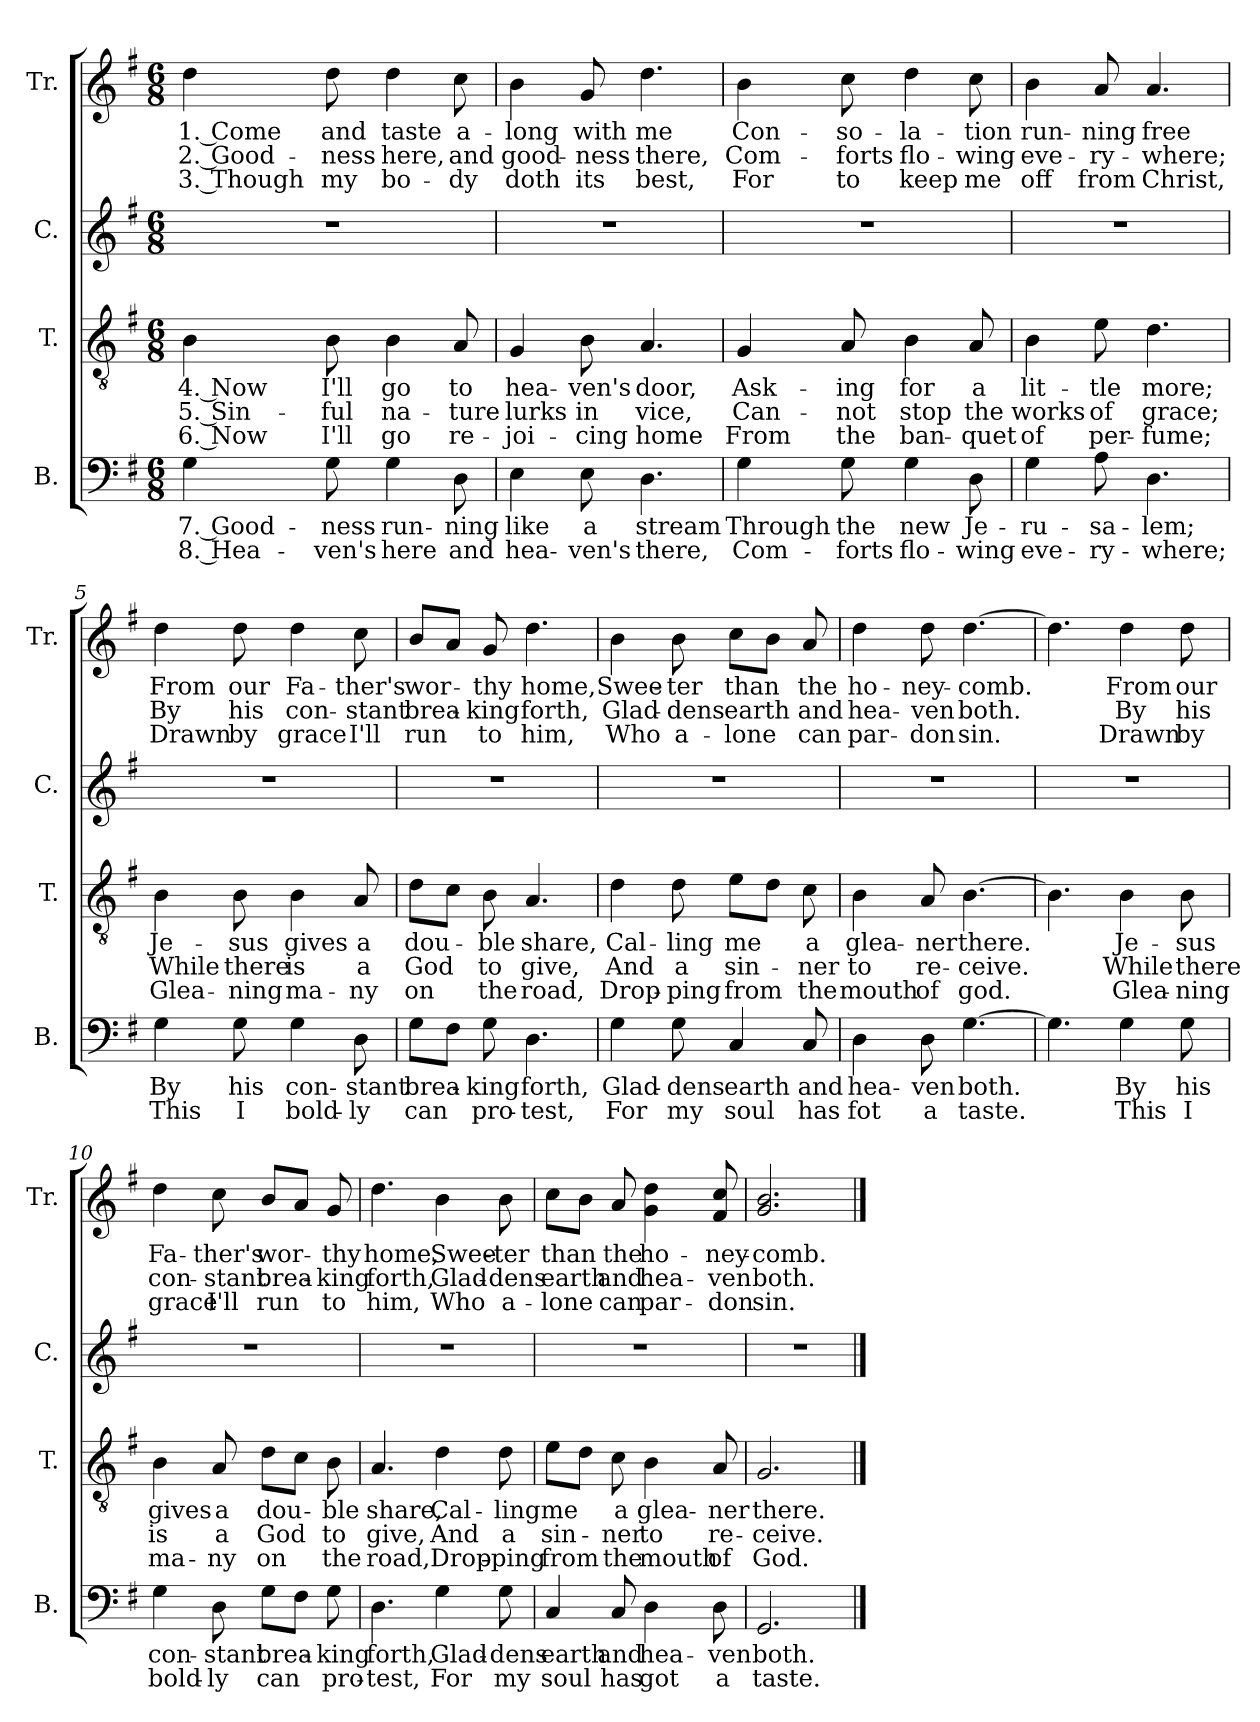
**kern	**text	**text	**kern	**text	**text	**text	**kern	**kern	**text	**text	**text
*part4	*part4	*part4	*part3	*part3	*part3	*part3	*part2	*part1	*part1	*part1	*part1
*staff4	*staff4	*staff4	*staff3	*staff3	*staff3	*staff3	*staff2	*staff1	*staff1	*staff1	*staff1
*I"B.	*	*	*I"T.	*	*	*	*I"C.	*I"Tr.	*	*	*
*I'B.	*	*	*I'T.	*	*	*	*I'C.	*I'Tr.	*	*	*
*clefF4	*	*	*clefGv2	*	*	*	*clefG2	*clefG2	*	*	*
*k[f#]	*	*	*k[f#]	*	*	*	*k[f#]	*k[f#]	*	*	*
*M6/8	*	*	*M6/8	*	*	*	*M6/8	*M6/8	*	*	*
*MM100	*	*	*MM100	*	*	*	*MM100	*MM100	*	*	*
=1	=1	=1	=1	=1	=1	=1	=1	=1	=1	=1	=1
4G\	7. Good-	8. Hea-	4B\	4. Now	5. Sin-	6. Now	2.r	4dd\	1. Come	2. Good-	3. Though
8G\	-ness	-ven's	8B\	I'll	-ful	I'll	.	8dd\	and	-ness	my
4G\	run-	here	4B\	go	na-	go	.	4dd\	taste	here,	bo-
8D\	-ning	and	8A/	to	-ture	re-	.	8cc\	a-	and	-dy
=2	=2	=2	=2	=2	=2	=2	=2	=2	=2	=2	=2
4E\	like	hea-	4G/	hea-	lurks	-joi-	2.r	4b\	-long	good-	doth
8E\	a	-ven's	8B\	-ven's	in	-cing	.	8g/	with	-ness	its
4.D\	stream	there,	4.A/	door,	vice,	home	.	4.dd\	me	there,	best,
=3	=3	=3	=3	=3	=3	=3	=3	=3	=3	=3	=3
4G\	Through	Com-	4G/	Ask-	Can-	From	2.r	4b\	Con-	Com-	For
8G\	the	-forts	8A/	-ing	-not	the	.	8cc\	-so-	-forts	to
4G\	new	flo-	4B\	for	stop	ban-	.	4dd\	-la-	flo-	keep
8D\	Je-	-wing	8A/	a	the	-quet	.	8cc\	-tion	-wing	me
=4	=4	=4	=4	=4	=4	=4	=4	=4	=4	=4	=4
4G\	-ru-	eve-	4B\	lit-	works	of	2.r	4b\	run-	eve-	off
8A\	-sa-	-ry-	8e\	-tle	of	per-	.	8a/	-ning	-ry-	from
4.D\	-lem;	-where;	4.d\	more;	grace;	-fume;	.	4.a/	free	-where;	Christ,
=5	=5	=5	=5	=5	=5	=5	=5	=5	=5	=5	=5
4G\	By	This	4B\	Je-	While	Glea-	2.r	4dd\	From	By	Drawn
8G\	his	I	8B\	-sus	there	-ning	.	8dd\	our	his	by
4G\	con-	bold-	4B\	gives	is	ma-	.	4dd\	Fa-	con-	grace
8D\	-stant	-ly	8A/	a	a	-ny	.	8cc\	-ther's	-stant	I'll
!!LO:LB:g=z
=6	=6	=6	=6	=6	=6	=6	=6	=6	=6	=6	=6
8G\L	brea-	can	8d\L	dou-	God	on	2.r	8b/L	wor-	brea-	run
8F#\J	.	.	8c\J	.	.	.	.	8a/J	.	.	.
8G\	-king	pro-	8B\	-ble	to	the	.	8g/	-thy	-king	to
4.D\	forth,	-test,	4.A/	share,	give,	road,	.	4.dd\	home,	forth,	him,
=7	=7	=7	=7	=7	=7	=7	=7	=7	=7	=7	=7
4G\	Glad-	For	4d\	Cal-	And	Drop-	2.r	4b\	Swee-	Glad-	Who
8G\	-dens	my	8d\	-ling	a	-ping	.	8b\	-ter	-dens	a-
4C/	earth	soul	8e\L	me	sin-	from	.	8cc\L	than	earth	-lone
.	.	.	8d\J	.	.	.	.	8b\J	.	.	.
8C/	and	has	8c\	a	-ner	the	.	8a/	the	and	can
=8	=8	=8	=8	=8	=8	=8	=8	=8	=8	=8	=8
4D\	hea-	fot	4B\	glea-	to	mouth	2.r	4dd\	ho-	hea-	par-
8D\	-ven	a	8A/	-ner	re-	of	.	8dd\	-ney-	-ven	-don
[4.G\	both.	taste.	[4.B\	there.	-ceive.	god.	.	[4.dd\	-comb.	both.	sin.
=9	=9	=9	=9	=9	=9	=9	=9	=9	=9	=9	=9
4.G\]	.	.	4.B\]	.	.	.	2.r	4.dd\]	.	.	.
4G\	By	This	4B\	Je-	While	Glea-	.	4dd\	From	By	Drawn
8G\	his	I	8B\	-sus	there	-ning	.	8dd\	our	his	by
=10	=10	=10	=10	=10	=10	=10	=10	=10	=10	=10	=10
4G\	con-	bold-	4B\	gives	is	ma-	2.r	4dd\	Fa-	con-	grace
8D\	-stant	-ly	8A/	a	a	-ny	.	8cc\	-ther's	-stant	I'll
8G\L	brea-	can	8d\L	dou-	God	on	.	8b/L	wor-	brea-	run
8F#\J	.	.	8c\J	.	.	.	.	8a/J	.	.	.
8G\	-king	pro-	8B\	-ble	to	the	.	8g/	-thy	-king	to
=11	=11	=11	=11	=11	=11	=11	=11	=11	=11	=11	=11
4.D\	forth,	-test,	4.A/	share,	give,	road,	2.r	4.dd\	home,	forth,	him,
4G\	Glad-	For	4d\	Cal-	And	Drop-	.	4b\	Swee-	Glad-	Who
8G\	-dens	my	8d\	-ling	a	-ping	.	8b\	-ter	-dens	a-
!!LO:LB:g=z
=12	=12	=12	=12	=12	=12	=12	=12	=12	=12	=12	=12
4C/	earth	soul	8e\L	me	sin-	from	2.r	8cc\L	than	earth	-lone
.	.	.	8d\J	.	.	.	.	8b\J	.	.	.
8C/	and	has	8c\	a	-ner	the	.	8a/	the	and	can
4D\	hea-	got	4B\	glea-	to	mouth	.	4g\ 4dd\	ho-	hea-	par-
8D\	-ven	a	8A/	-ner	re-	of	.	8f#/ 8cc/	-ney-	-ven	-don
=13	=13	=13	=13	=13	=13	=13	=13	=13	=13	=13	=13
2.GG/	both.	taste.	2.G/	there.	-ceive.	God.	2.r	2.g/ 2.b/	-comb.	both.	sin.
==	==	==	==	==	==	==	==	==	==	==	==
*-	*-	*-	*-	*-	*-	*-	*-	*-	*-	*-	*-
